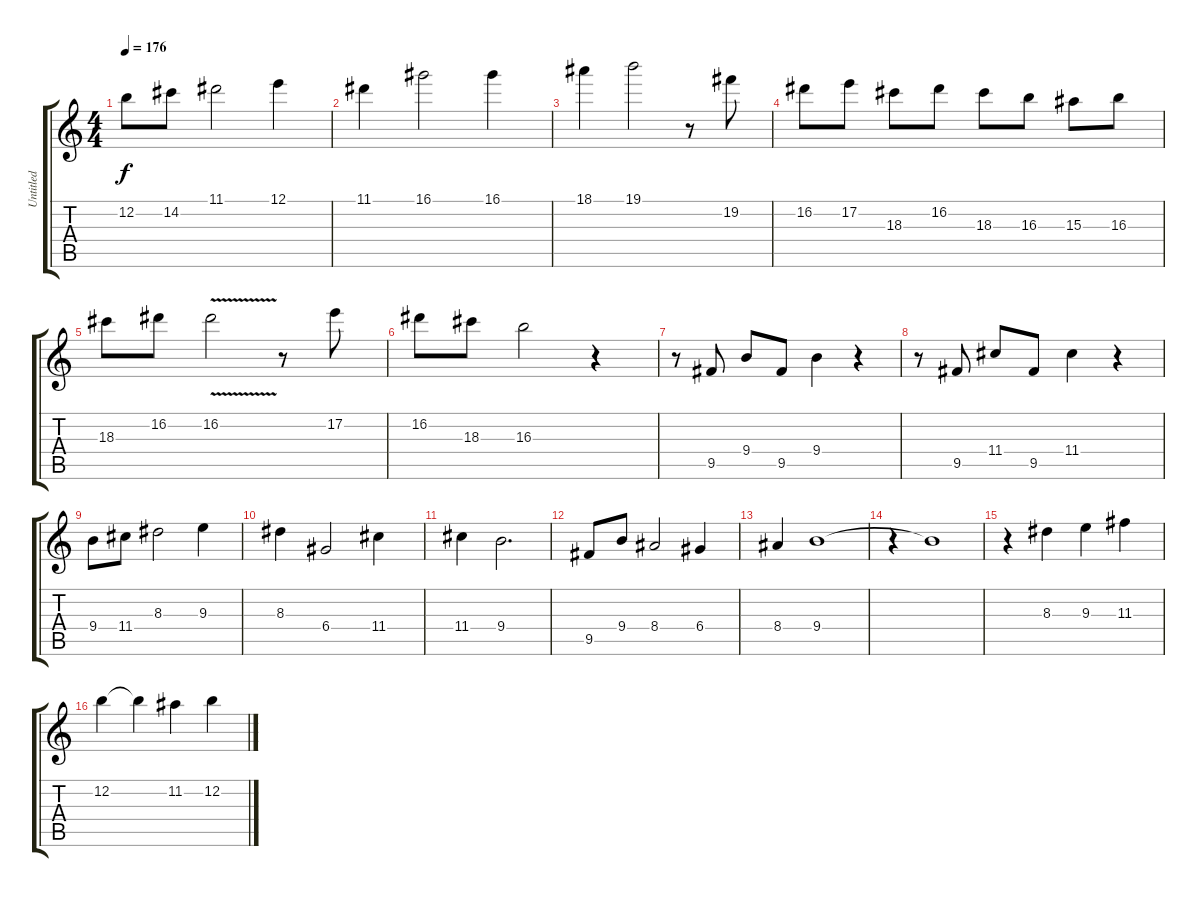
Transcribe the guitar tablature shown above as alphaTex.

\track ("Untitled" "Untitled") {instrument distortionguitar}
\staff {score tabs}
\tuning (E4 B3 G3 D3 A2 E2) {hide}
\ts (4 4)
\tempo 176
\clef g2
\ks c
12.2.8{dy f} 14.2.8 11.1.2 12.1.4 |
11.1.4 16.1.2 16.1.4 |
18.1.4 19.1.2 r.8 19.2.8 |
16.2.8 17.2.8 18.3.8 16.2.8 18.3.8 16.3.8 15.3.8 16.3.8 |
18.3.8 16.2.8 16.2{v}.2 r.8 17.2.8 |
16.2.8 18.3.8 16.3.2 r.4 |
r.8 9.5.8 9.4.8 9.5.8 9.4.4 r.4 |
r.8 9.5.8 11.4.8 9.5.8 11.4.4 r.4 |
9.4.8 11.4.8 8.3.2 9.3.4 |
8.3.4 6.4.2 11.4.4 |
11.4.4 9.4.2{d} |
9.5.8 9.4.8 8.4.2 6.4.4 |
8.4.4 9.4.1 |
r.4 9.4{t}.1 |
r.4 8.3.4 9.3.4 11.3.4 |
12.2.4 12.2{t}.4 11.2.4 12.2.4
